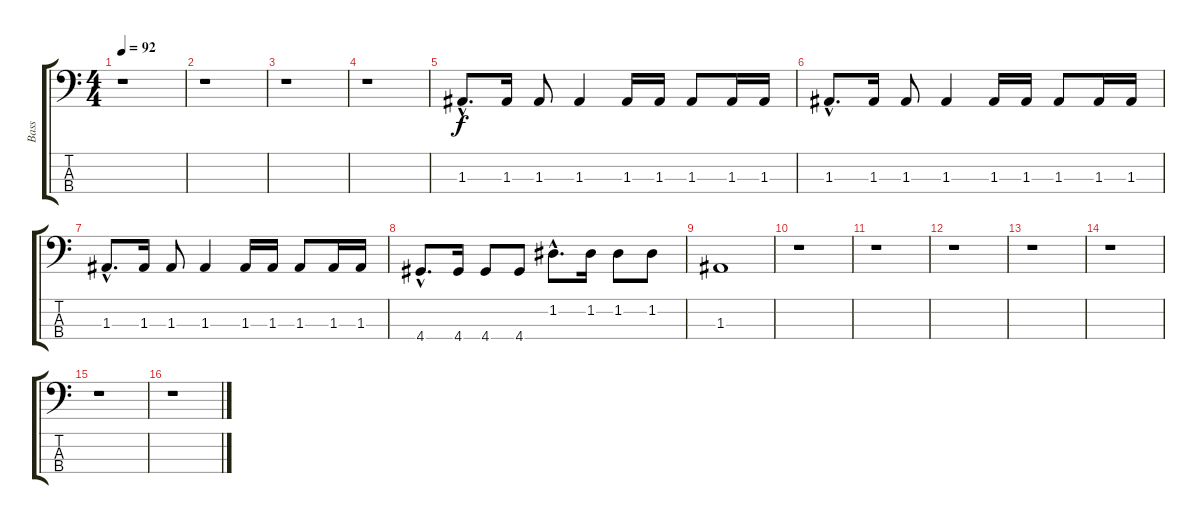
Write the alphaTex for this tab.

\track ("Bass" "Bass") {instrument electricbassfinger}
\staff {score tabs}
\tuning (G2 D2 A1 E1) {hide}
\ts (4 4)
\tempo 92
\clef f4
\ks c
r.1{dy f instrument electricbassfinger} |
r.1 |
r.1 |
r.1 |
1.3{hac}.8{d} 1.3.16 1.3.8 1.3.4 1.3.16 1.3.16 1.3.8 1.3.16 1.3.16 |
1.3{hac}.8{d} 1.3.16 1.3.8 1.3.4 1.3.16 1.3.16 1.3.8 1.3.16 1.3.16 |
1.3{hac}.8{d} 1.3.16 1.3.8 1.3.4 1.3.16 1.3.16 1.3.8 1.3.16 1.3.16 |
4.4{hac}.8{d} 4.4.16 4.4.8 4.4.8 1.2{hac}.8{d} 1.2.16 1.2.8 1.2.8 |
1.3.1 |
r.1 |
r.1 |
r.1 |
r.1 |
r.1 |
r.1 |
r.1
